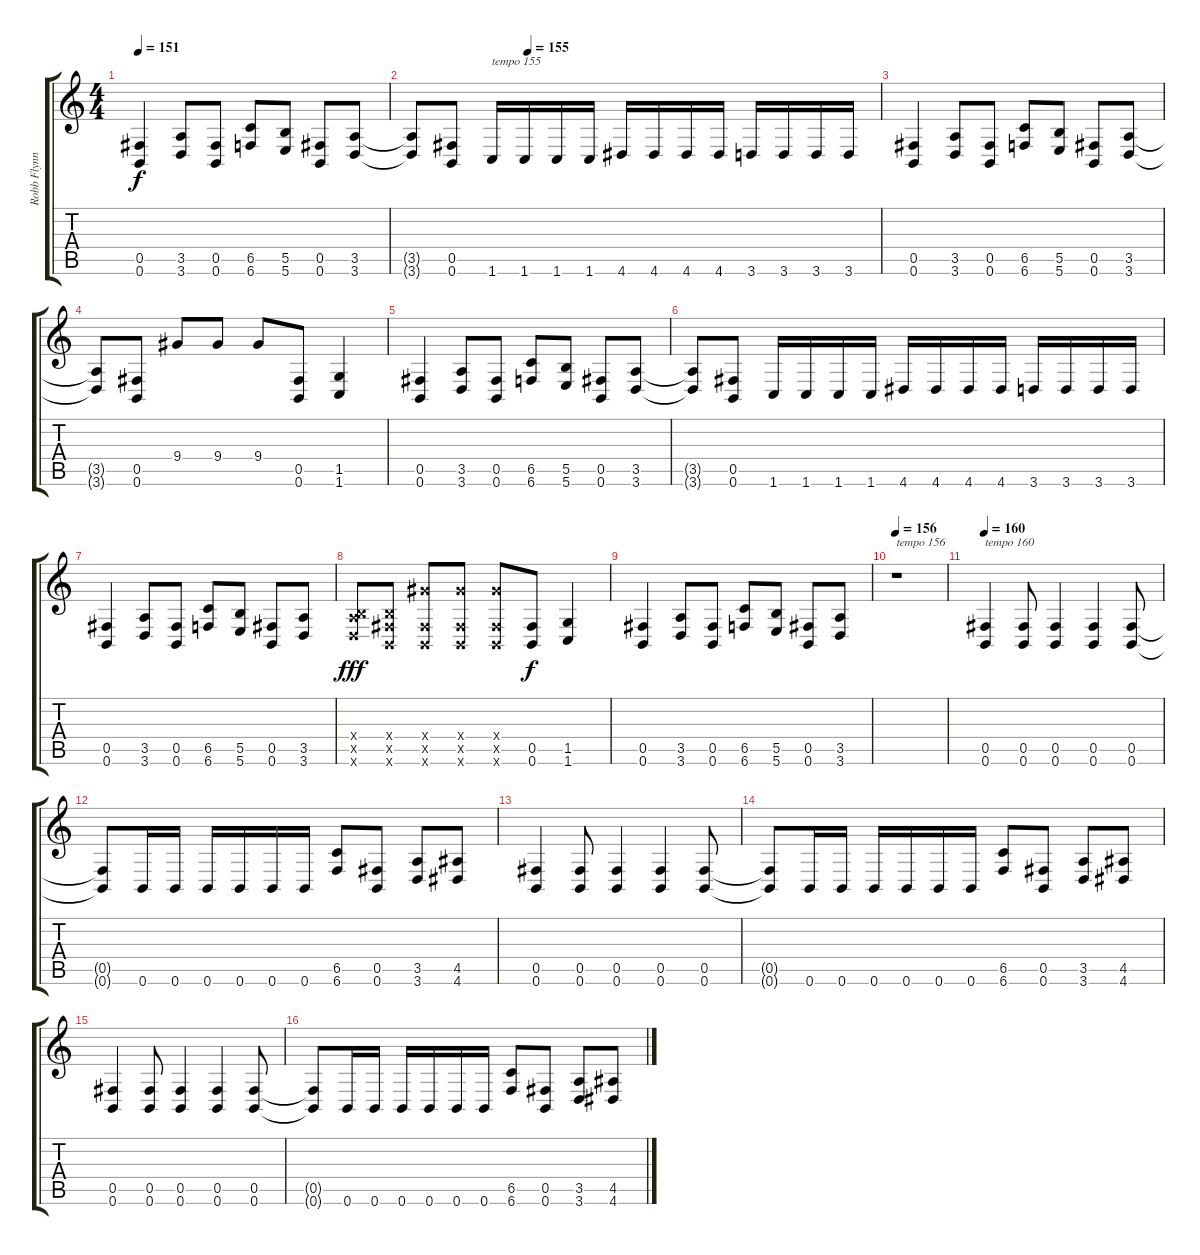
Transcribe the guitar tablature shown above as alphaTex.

\track ("Robb Flynn" "Robb Flynn") {instrument overdrivenguitar}
\staff {score tabs}
\tuning (Db4 A3 E3 B2 Gb2 B1) {hide}
\ts (4 4)
\tempo 151
\clef g2
\ks c
(0.5 0.6).4{dy f} (3.5 3.6).8 (0.5 0.6).8 (6.5 6.6).8 (5.5 5.6).8 (0.5 0.6).8 (3.5 3.6).8 |
\tempo (155 0.25)
(3.5{t} 3.6{t}).8 (0.5 0.6).8 1.6.16{txt "tempo 155"} 1.6.16 1.6.16 1.6.16 4.6.16 4.6.16 4.6.16 4.6.16 3.6.16 3.6.16 3.6.16 3.6.16 |
(0.5 0.6).4 (3.5 3.6).8 (0.5 0.6).8 (6.5 6.6).8 (5.5 5.6).8 (0.5 0.6).8 (3.5 3.6).8 |
(3.5{t} 3.6{t}).8 (0.5 0.6).8 9.4.8 9.4.8 9.4.8 (0.5 0.6).8 (1.5 1.6).4 |
(0.5 0.6).4 (3.5 3.6).8 (0.5 0.6).8 (6.5 6.6).8 (5.5 5.6).8 (0.5 0.6).8 (3.5 3.6).8 |
(3.5{t} 3.6{t}).8 (0.5 0.6).8 1.6.16 1.6.16 1.6.16 1.6.16 4.6.16 4.6.16 4.6.16 4.6.16 3.6.16 3.6.16 3.6.16 3.6.16 |
(0.5 0.6).4 (3.5 3.6).8 (0.5 0.6).8 (6.5 6.6).8 (5.5 5.6).8 (0.5 0.6).8 (3.5 3.6).8 |
(0.4{x} 3.5{x} 3.6{x}).8{dy fff} (0.4{x} 0.5{x} 0.6{x}).8 (9.4{x} 0.5{x} 0.6{x}).8 (9.4{x} 0.5{x} 0.6{x}).8 (9.4{x} 0.5{x} 0.6{x}).8 (0.5 0.6).8{dy f} (1.5 1.6).4 |
(0.5 0.6).4 (3.5 3.6).8 (0.5 0.6).8 (6.5 6.6).8 (5.5 5.6).8 (0.5 0.6).8 (3.5 3.6).8 |
\tempo 156
r.1{txt "tempo 156"} |
\tempo 160
(0.5 0.6).4{txt "tempo 160"} (0.5 0.6).8 (0.5 0.6).4 (0.5 0.6).4 (0.5 0.6).8 |
(0.5{t} 0.6{t}).8 0.6.16 0.6.16 0.6.16 0.6.16 0.6.16 0.6.16 (6.5 6.6).8 (0.5 0.6).8 (3.5 3.6).8 (4.5 4.6).8 |
(0.5 0.6).4 (0.5 0.6).8 (0.5 0.6).4 (0.5 0.6).4 (0.5 0.6).8 |
(0.5{t} 0.6{t}).8 0.6.16 0.6.16 0.6.16 0.6.16 0.6.16 0.6.16 (6.5 6.6).8 (0.5 0.6).8 (3.5 3.6).8 (4.5 4.6).8 |
(0.5 0.6).4 (0.5 0.6).8 (0.5 0.6).4 (0.5 0.6).4 (0.5 0.6).8 |
(0.5{t} 0.6{t}).8 0.6.16 0.6.16 0.6.16 0.6.16 0.6.16 0.6.16 (6.5 6.6).8 (0.5 0.6).8 (3.5 3.6).8 (4.5 4.6).8
